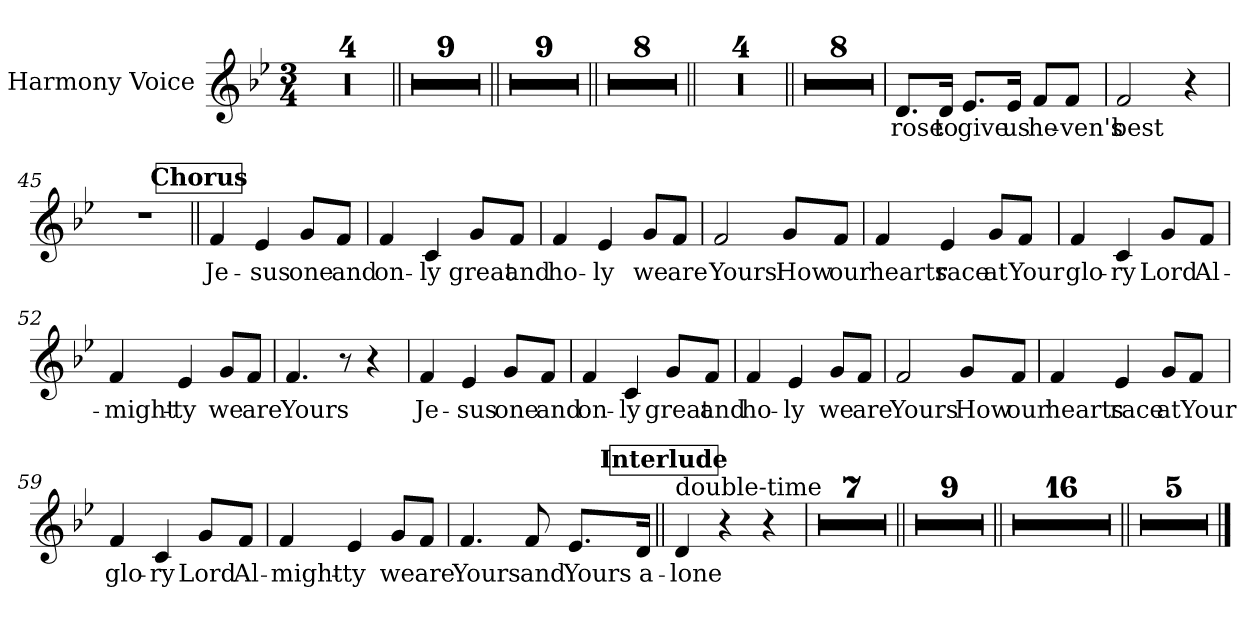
**kern	**text	**dynam
*part1	*part1	*part1
*staff1	*staff1	*staff1
*I"Harmony Voice	*	*
*I'Harm. Vo.	*	*
*clefG2	*	*
*k[b-e-]	*	*
*M3/4	*	*
*MM64	*	*
=1	=1	=1
!	!	!LO:DY:b
2.r	.	p
=2	=2	=2
2.r	.	.
=3	=3	=3
2.r	.	.
=4	=4	=4
2.r	.	.
=5||	=5||	=5||
2.r	.	.
=6	=6	=6
2.r	.	.
=7	=7	=7
2.r	.	.
=8	=8	=8
2.r	.	.
=9	=9	=9
2.r	.	.
=10	=10	=10
2.r	.	.
=11	=11	=11
2.r	.	.
=12	=12	=12
2.r	.	.
=13	=13	=13
2.r	.	.
=14||	=14||	=14||
2.r	.	.
=15	=15	=15
2.r	.	.
=16	=16	=16
2.r	.	.
=17	=17	=17
2.r	.	.
=18	=18	=18
2.r	.	.
=19	=19	=19
2.r	.	.
=20	=20	=20
2.r	.	.
=21	=21	=21
2.r	.	.
=22	=22	=22
2.r	.	.
=23||	=23||	=23||
2.r	.	.
=24	=24	=24
2.r	.	.
=25	=25	=25
2.r	.	.
=26	=26	=26
2.r	.	.
=27	=27	=27
2.r	.	.
=28	=28	=28
2.r	.	.
=29	=29	=29
2.r	.	.
=30	=30	=30
2.r	.	.
=31||	=31||	=31||
2.r	.	.
=32	=32	=32
2.r	.	.
=33	=33	=33
2.r	.	.
=34	=34	=34
2.r	.	.
=35||	=35||	=35||
2.r	.	.
=36	=36	=36
2.r	.	.
=37	=37	=37
2.r	.	.
=38	=38	=38
2.r	.	.
=39	=39	=39
2.r	.	.
=40	=40	=40
2.r	.	.
=41	=41	=41
2.r	.	.
=42	=42	=42
2.r	.	.
=43	=43	=43
!	!LO:LY:b	!
8.d/L	rose	.
!	!LO:LY:b	!
16d/Jk	to	.
!	!LO:LY:b	!
8.e-/L	give	.
!	!LO:LY:b	!
16e-/Jk	us	.
!	!LO:LY:b	!
8f/L	he-	.
!	!LO:LY:b	!
8f/J	ven's	.
!!LO:LB:g=z
=44	=44	=44
!	!LO:LY:b	!
2f/	best	.
4r	.	.
=45	=45	=45
2.r	.	.
!!LO:REH:place=s1:a:B:fs=14:t=Chorus
=46||	=46||	=46||
!	!LO:LY:b	!
4f/	Je-	.
!	!LO:LY:b	!
4e-/	-sus	.
!	!LO:LY:b	!
8g/L	one	.
!	!LO:LY:b	!
8f/J	and	.
=47	=47	=47
!	!LO:LY:b	!
4f/	on-	.
!	!LO:LY:b	!
4c/	-ly	.
!	!LO:LY:b	!
8g/L	great	.
!	!LO:LY:b	!
8f/J	and	.
=48	=48	=48
!	!LO:LY:b	!
4f/	ho-	.
!	!LO:LY:b	!
4e-/	-ly	.
!	!LO:LY:b	!
8g/L	we	.
!	!LO:LY:b	!
8f/J	are	.
=49	=49	=49
!	!LO:LY:b	!
2f/	Yours	.
!	!LO:LY:b	!
8g/L	How	.
!	!LO:LY:b	!
8f/J	our	.
!!LO:LB:g=z
=50	=50	=50
!	!LO:LY:b	!
4f/	hearts	.
!	!LO:LY:b	!
4e-/	race	.
!	!LO:LY:b	!
8g/L	at	.
!	!LO:LY:b	!
8f/J	Your	.
=51	=51	=51
!	!LO:LY:b	!
4f/	glo-	.
!	!LO:LY:b	!
4c/	-ry	.
!	!LO:LY:b	!
8g/L	Lord	.
!	!LO:LY:b	!
8f/J	Al-	.
=52	=52	=52
!	!LO:LY:b	!
4f/	-might-	.
!	!LO:LY:b	!
4e-/	-ty	.
!	!LO:LY:b	!
8g/L	we	.
!	!LO:LY:b	!
8f/J	are	.
=53	=53	=53
!	!LO:LY:b	!
4.f/	Yours	.
8r	.	.
4r	.	.
=54	=54	=54
!	!LO:LY:b	!
4f/	Je-	.
!	!LO:LY:b	!
4e-/	-sus	.
!	!LO:LY:b	!
8g/L	one	.
!	!LO:LY:b	!
8f/J	and	.
!!LO:LB:g=z
=55	=55	=55
!	!LO:LY:b	!
4f/	on-	.
!	!LO:LY:b	!
4c/	-ly	.
!	!LO:LY:b	!
8g/L	great	.
!	!LO:LY:b	!
8f/J	and	.
=56	=56	=56
!	!LO:LY:b	!
4f/	ho-	.
!	!LO:LY:b	!
4e-/	-ly	.
!	!LO:LY:b	!
8g/L	we	.
!	!LO:LY:b	!
8f/J	are	.
=57	=57	=57
!	!LO:LY:b	!
2f/	Yours	.
!	!LO:LY:b	!
8g/L	How	.
!	!LO:LY:b	!
8f/J	our	.
=58	=58	=58
!	!LO:LY:b	!
4f/	hearts	.
!	!LO:LY:b	!
4e-/	race	.
!	!LO:LY:b	!
8g/L	at	.
!	!LO:LY:b	!
8f/J	Your	.
=59	=59	=59
!	!LO:LY:b	!
4f/	glo-	.
!	!LO:LY:b	!
4c/	-ry	.
!	!LO:LY:b	!
8g/L	Lord	.
!	!LO:LY:b	!
8f/J	Al-	.
!!LO:LB:g=z
=60	=60	=60
!	!LO:LY:b	!
4f/	-might-	.
!	!LO:LY:b	!
4e-/	-ty	.
!	!LO:LY:b	!
8g/L	we	.
!	!LO:LY:b	!
8f/J	are	.
=61	=61	=61
!	!LO:LY:b	!
4.f/	Yours	.
!	!LO:LY:b	!
8f/	and	.
!	!LO:LY:b	!
8.e-/L	Yours	.
!	!LO:LY:b	!
16d/Jk	a-	.
!!LO:REH:place=s1:a:B:fs=14:t=Interlude
=62||	=62||	=62||
!LO:TX:t=double-time	!	!
!	!LO:LY:b	!
4d/	-lone	.
4r	.	.
4r	.	.
=63	=63	=63
2.r	.	.
=64	=64	=64
2.r	.	.
=65	=65	=65
2.r	.	.
=66	=66	=66
2.r	.	.
=67	=67	=67
2.r	.	.
=68	=68	=68
2.r	.	.
=69	=69	=69
2.r	.	.
=70||	=70||	=70||
2.r	.	.
=71	=71	=71
2.r	.	.
=72	=72	=72
2.r	.	.
=73	=73	=73
2.r	.	.
=74	=74	=74
2.r	.	.
=75	=75	=75
2.r	.	.
=76	=76	=76
2.r	.	.
=77	=77	=77
2.r	.	.
=78	=78	=78
2.r	.	.
=79||	=79||	=79||
2.r	.	.
=80	=80	=80
2.r	.	.
=81	=81	=81
2.r	.	.
=82	=82	=82
2.r	.	.
=83	=83	=83
2.r	.	.
=84	=84	=84
2.r	.	.
=85	=85	=85
2.r	.	.
=86	=86	=86
2.r	.	.
=87	=87	=87
2.r	.	.
=88	=88	=88
2.r	.	.
=89	=89	=89
2.r	.	.
=90	=90	=90
2.r	.	.
=91	=91	=91
2.r	.	.
=92	=92	=92
2.r	.	.
=93	=93	=93
2.r	.	.
=94	=94	=94
2.r	.	.
=95||	=95||	=95||
2.r	.	.
=96	=96	=96
2.r	.	.
=97	=97	=97
2.r	.	.
=98	=98	=98
2.r	.	.
=99	=99	=99
2.r	.	.
==	==	==
*-	*-	*-
